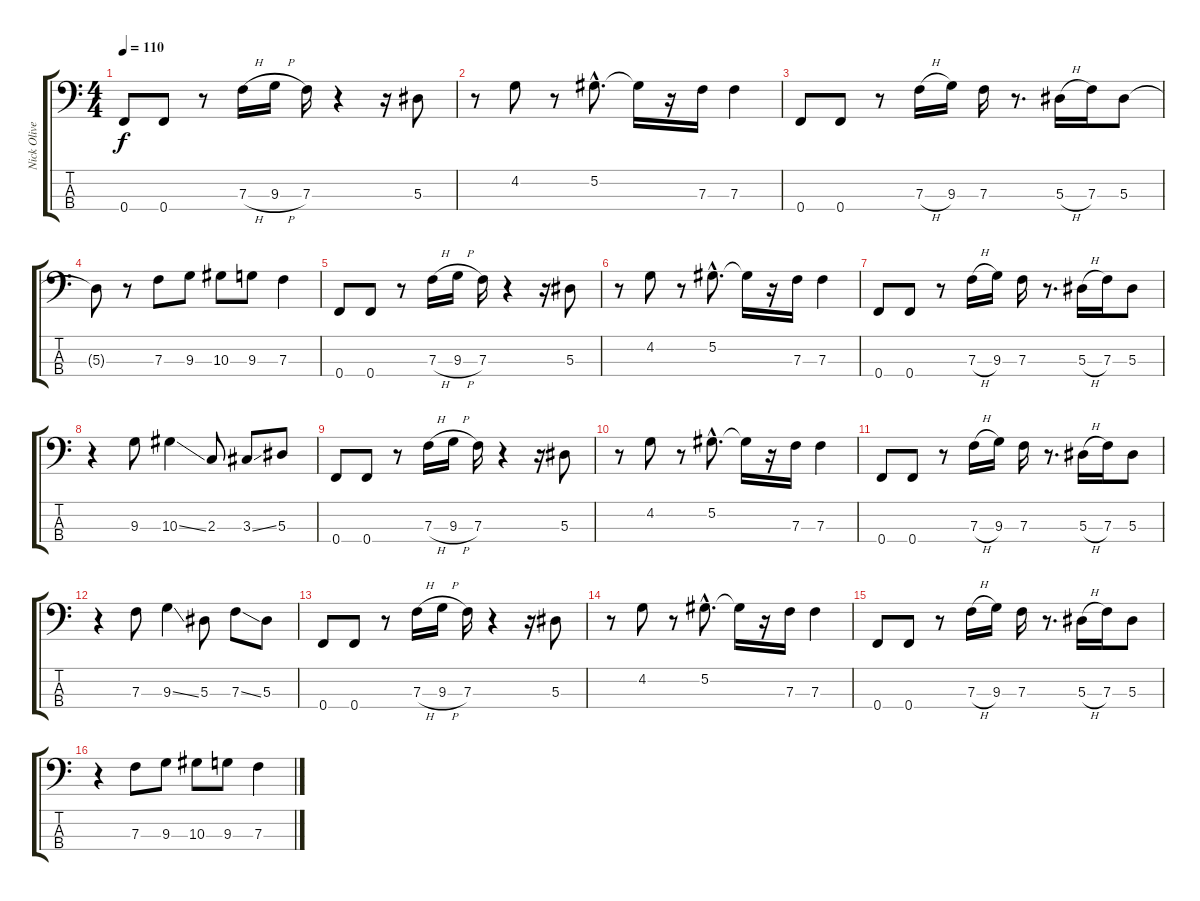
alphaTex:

\track ("Nick Oliveri (Bass)" "Nick Olive") {instrument electricbasspick}
\staff {score tabs}
\tuning (Ab2 Eb2 Bb1 F1) {hide}
\ts (4 4)
\tempo 110
\clef f4
\ks c
0.4.8{dy f} 0.4.8 r.8 7.3{h}.16 9.3{h}.16 7.3.16 r.4 r.16 5.3.8 |
r.8 4.2.8 r.8 5.2{hac}.8{d} 5.2{t}.16 r.16 7.3.16 7.3.4 |
0.4.8 0.4.8 r.8 7.3{h}.16 9.3.16 7.3.16 r.8{d} 5.3{h}.16 7.3.16 5.3.8 |
5.3{t}.8 r.8 7.3.8 9.3.8 10.3.8 9.3.8 7.3.4 |
0.4.8 0.4.8 r.8 7.3{h}.16 9.3{h}.16 7.3.16 r.4 r.16 5.3.8 |
r.8 4.2.8 r.8 5.2{hac}.8{d} 5.2{t}.16 r.16 7.3.16 7.3.4 |
0.4.8 0.4.8 r.8 7.3{h}.16 9.3.16 7.3.16 r.8{d} 5.3{h}.16 7.3.16 5.3.8 |
r.4 9.3.8 10.3{ss}.4 2.3.8 3.3{ss}.8 5.3.8 |
0.4.8 0.4.8 r.8 7.3{h}.16 9.3{h}.16 7.3.16 r.4 r.16 5.3.8 |
r.8 4.2.8 r.8 5.2{hac}.8{d} 5.2{t}.16 r.16 7.3.16 7.3.4 |
0.4.8 0.4.8 r.8 7.3{h}.16 9.3.16 7.3.16 r.8{d} 5.3{h}.16 7.3.16 5.3.8 |
r.4 7.3.8 9.3{ss}.4 5.3.8 7.3{ss}.8 5.3.8 |
0.4.8 0.4.8 r.8 7.3{h}.16 9.3{h}.16 7.3.16 r.4 r.16 5.3.8 |
r.8 4.2.8 r.8 5.2{hac}.8{d} 5.2{t}.16 r.16 7.3.16 7.3.4 |
0.4.8 0.4.8 r.8 7.3{h}.16 9.3.16 7.3.16 r.8{d} 5.3{h}.16 7.3.16 5.3.8 |
r.4 7.3.8 9.3.8 10.3.8 9.3.8 7.3.4
